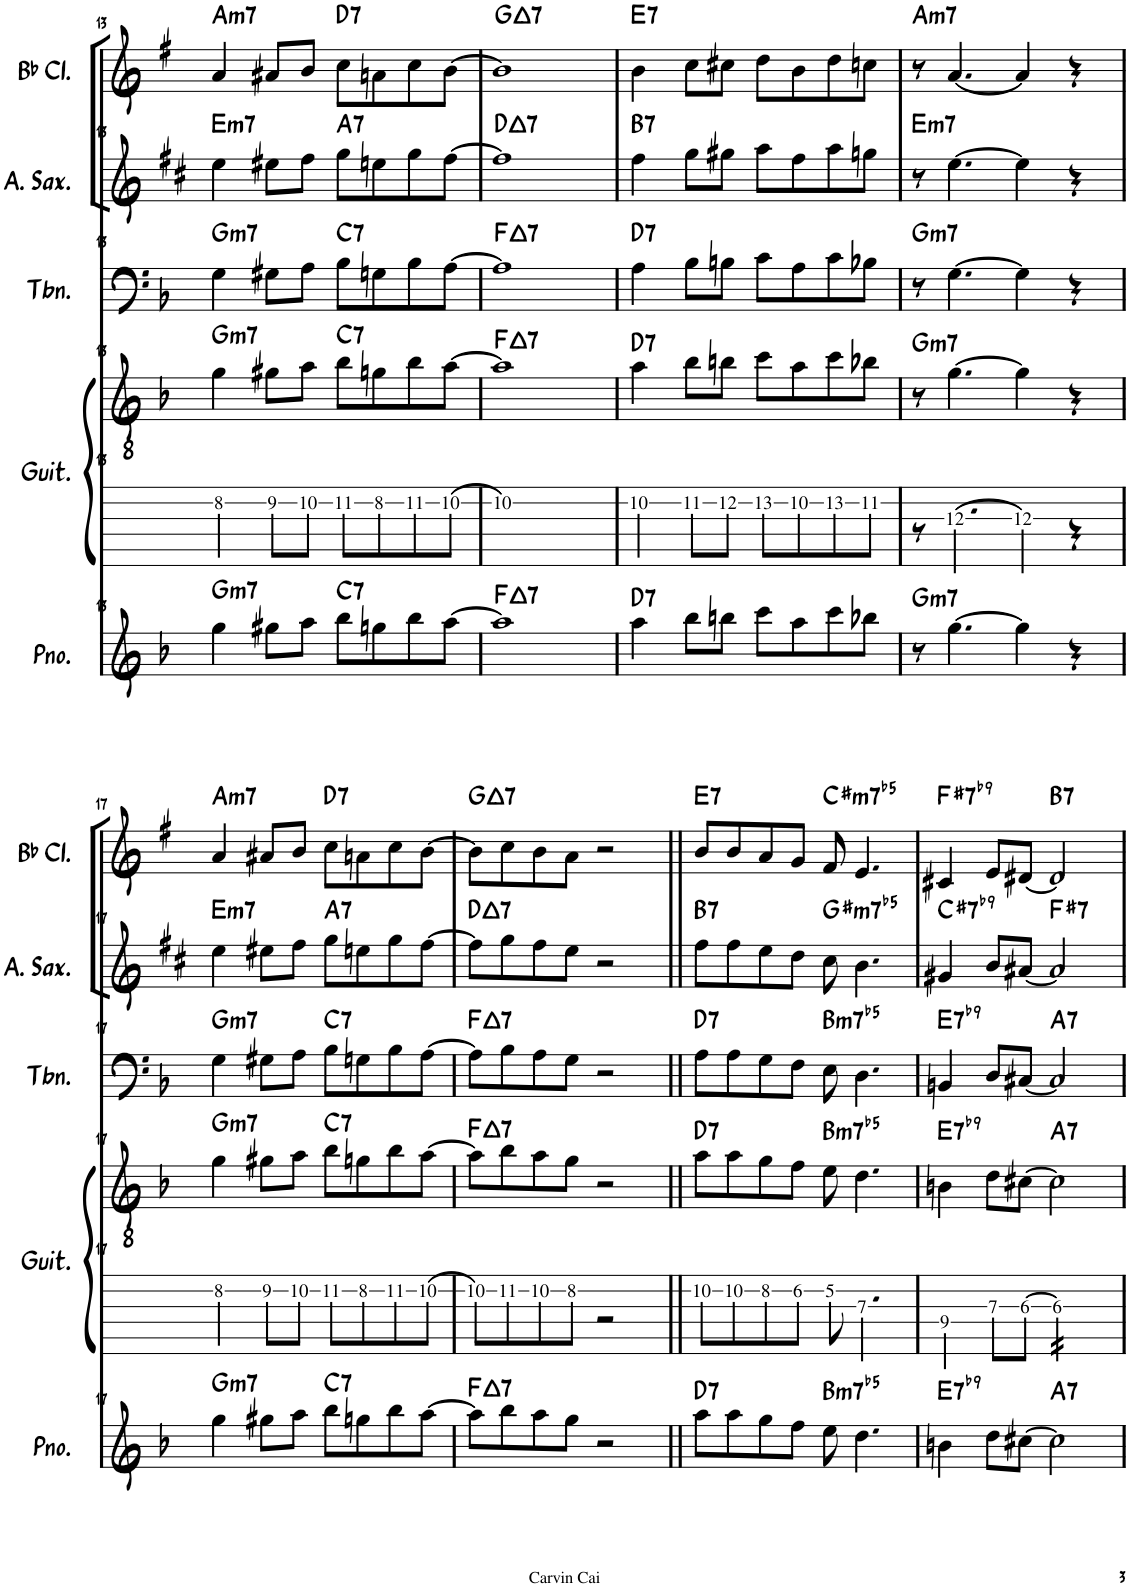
**kern	**harte	**kern	**kern	**harte	**kern	**harte	**kern	**harte	**kern	**harte
*part5	*part5	*part4	*part4	*part4	*part3	*part3	*part2	*part2	*part1	*part1
*staff6	*	*staff5	*staff4	*	*staff3	*	*staff2	*	*staff1	*
*I"钢琴	*	*I"原音吉他	*	*	*I"长号	*	*I"中音萨克斯	*	*I"降B调单簧管	*
!!LO:PB:g=z
*clefG2	*	*	*clefGv2	*	*clefF4	*	*clefG2	*	*clefG2	*
*	*	*	*	*	*	*	*Trd5c9	*	*Trd1c2	*
*k[b-]	*	*k[b-]	*k[b-]	*	*k[b-]	*	*k[f#c#]	*	*k[f#]	*
*M4/4	*	*M4/4	*M4/4	*	*M4/4	*	*M4/4	*	*M4/4	*
=13	=13	=13	=13	=13	=13	=13	=13	=13	=13	=13
!	!LO:H:kt=m7	!	!	!LO:H:kt=m7	!	!LO:H:kt=m7	!	!LO:H:kt=m7	!	!LO:H:kt=m7
4gg\	G:min7	4g\	4g\	G:min7	4G\	G:min7	4ee\	E:min7	4a/	A:min7
8gg#X\L	.	8g#X\L	8g#X\L	.	8G#X\L	.	8ee#X\L	.	8a#X/L	.
8aa\J	.	8a\J	8a\J	.	8A\J	.	8ff#\J	.	8b/J	.
!	!LO:H:kt=7	!	!	!LO:H:kt=7	!	!LO:H:kt=7	!	!LO:H:kt=7	!	!LO:H:kt=7
8bb-\L	C:7	8b-\L	8b-\L	C:7	8B-\L	C:7	8gg\L	A:7	8cc\L	D:7
8ggn\	.	8gn\	8gn\	.	8Gn\	.	8een\	.	8an\	.
8bb-\	.	8b-\	8b-\	.	8B-\	.	8gg\	.	8cc\	.
[8aa\J	.	[8a\J	[8a\J	.	[8A\J	.	[8ff#\J	.	[8b\J	.
=14	=14	=14	=14	=14	=14	=14	=14	=14	=14	=14
!	!LO:H:kt=7	!	!	!LO:H:kt=7	!	!LO:H:kt=7	!	!LO:H:kt=7	!	!LO:H:kt=7
1aa]	F:maj7	1a]	1a]	F:maj7	1A]	F:maj7	1ff#]	D:maj7	1b]	G:maj7
=15	=15	=15	=15	=15	=15	=15	=15	=15	=15	=15
!	!LO:H:kt=7	!	!	!LO:H:kt=7	!	!LO:H:kt=7	!	!LO:H:kt=7	!	!LO:H:kt=7
4aa\	D:7	4a\	4a\	D:7	4A\	D:7	4ff#\	B:7	4b\	E:7
8bb-\L	.	8b-\L	8b-\L	.	8B-\L	.	8gg\L	.	8cc\L	.
8bbn\J	.	8bn\J	8bn\J	.	8Bn\J	.	8gg#X\J	.	8cc#X\J	.
8ccc\L	.	8cc\L	8cc\L	.	8c\L	.	8aa\L	.	8dd\L	.
8aa\	.	8a\	8a\	.	8A\	.	8ff#\	.	8b\	.
8ccc\	.	8cc\	8cc\	.	8c\	.	8aa\	.	8dd\	.
8bb-X\J	.	8b-X\J	8b-X\J	.	8B-X\J	.	8ggn\J	.	8ccn\J	.
=16	=16	=16	=16	=16	=16	=16	=16	=16	=16	=16
!	!LO:H:kt=m7	!	!	!LO:H:kt=m7	!	!LO:H:kt=m7	!	!LO:H:kt=m7	!	!LO:H:kt=m7
8r	G:min7	8r	8r	G:min7	8r	G:min7	8r	E:min7	8r	A:min7
[4.gg\	.	[4.g\	[4.g\	.	[4.G\	.	[4.ee\	.	[4.a/	.
4gg\]	.	4g\]	4g\]	.	4G\]	.	4ee\]	.	4a/]	.
4r	.	4r	4r	.	4r	.	4r	.	4r	.
!!LO:LB:g=z
=17	=17	=17	=17	=17	=17	=17	=17	=17	=17	=17
!	!LO:H:kt=m7	!	!	!LO:H:kt=m7	!	!LO:H:kt=m7	!	!LO:H:kt=m7	!	!LO:H:kt=m7
4gg\	G:min7	4g\	4g\	G:min7	4G\	G:min7	4ee\	E:min7	4a/	A:min7
8gg#X\L	.	8g#X\L	8g#X\L	.	8G#X\L	.	8ee#X\L	.	8a#X/L	.
8aa\J	.	8a\J	8a\J	.	8A\J	.	8ff#\J	.	8b/J	.
!	!LO:H:kt=7	!	!	!LO:H:kt=7	!	!LO:H:kt=7	!	!LO:H:kt=7	!	!LO:H:kt=7
8bb-\L	C:7	8b-\L	8b-\L	C:7	8B-\L	C:7	8gg\L	A:7	8cc\L	D:7
8ggn\	.	8gn\	8gn\	.	8Gn\	.	8een\	.	8an\	.
8bb-\	.	8b-\	8b-\	.	8B-\	.	8gg\	.	8cc\	.
[8aa\J	.	[8a\J	[8a\J	.	[8A\J	.	[8ff#\J	.	[8b\J	.
=18	=18	=18	=18	=18	=18	=18	=18	=18	=18	=18
!	!LO:H:kt=7	!	!	!LO:H:kt=7	!	!LO:H:kt=7	!	!LO:H:kt=7	!	!LO:H:kt=7
8aa\L]	F:maj7	8a\L]	8a\L]	F:maj7	8A\L]	F:maj7	8ff#\L]	D:maj7	8b\L]	G:maj7
8bb-\	.	8b-\	8b-\	.	8B-\	.	8gg\	.	8cc\	.
8aa\	.	8a\	8a\	.	8A\	.	8ff#\	.	8b\	.
8gg\J	.	8g\J	8g\J	.	8G\J	.	8ee\J	.	8a\J	.
2r	.	2r	2r	.	2r	.	2r	.	2r	.
=19||	=19||	=19||	=19||	=19||	=19||	=19||	=19||	=19||	=19||	=19||
!	!LO:H:kt=7	!	!	!LO:H:kt=7	!	!LO:H:kt=7	!	!LO:H:kt=7	!	!LO:H:kt=7
8aa\L	D:7	8a\L	8a\L	D:7	8A\L	D:7	8ff#\L	B:7	8b/L	E:7
8aa\	.	8a\	8a\	.	8A\	.	8ff#\	.	8b/	.
8gg\	.	8g\	8g\	.	8G\	.	8ee\	.	8a/	.
8ff\J	.	8f\J	8f\J	.	8F\J	.	8dd\J	.	8g/J	.
!	!LO:H:kt=m7b5	!	!	!LO:H:kt=m7b5	!	!LO:H:kt=m7b5	!	!LO:H:kt=m7b5	!	!LO:H:kt=m7b5
8ee\	B:hdim7	8e\	8e\	B:hdim7	8E\	B:hdim7	8cc#\	G#:hdim7	8f#/	C#:hdim7
4.dd\	.	4.d\	4.d\	.	4.D\	.	4.b\	.	4.e/	.
=20	=20	=20	=20	=20	=20	=20	=20	=20	=20	=20
!	!LO:H:kt=7	!	!	!LO:H:kt=7	!	!LO:H:kt=7	!	!LO:H:kt=7	!	!LO:H:kt=7
4bn\	E:7(b9)	4Bn\	4Bn\	E:7(b9)	4BBn/	E:7(b9)	4g#X/	C#:7(b9)	4c#X/	F#:7(b9)
8dd\L	.	8d\L	8d\L	.	8D/L	.	8b/L	.	8e/L	.
[8cc#X\J	.	[8c#X\J	[8c#X\J	.	[8C#X/J	.	[8a#X/J	.	[8d#X/J	.
!	!LO:H:kt=7	!	!	!LO:H:kt=7	!	!LO:H:kt=7	!	!LO:H:kt=7	!	!LO:H:kt=7
2cc#\]	A:7	2c#\]	2c#\]	A:7	2C#/]	A:7	2a#/]	F#:7	2d#/]	B:7
=	=	=	=	=	=	=	=	=	=	=
*-	*-	*-	*-	*-	*-	*-	*-	*-	*-	*-
